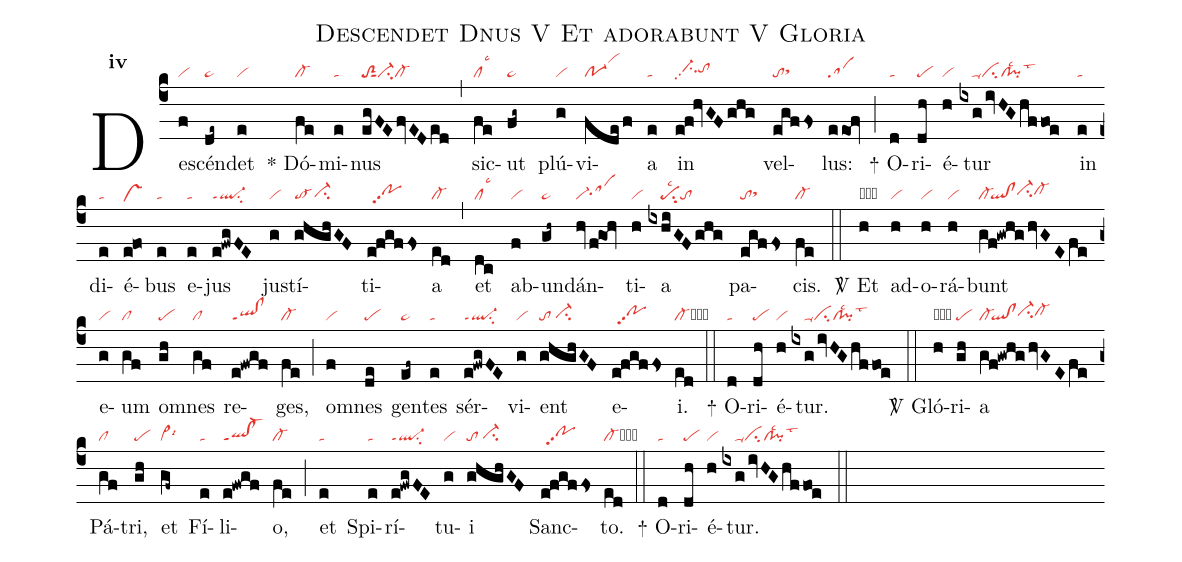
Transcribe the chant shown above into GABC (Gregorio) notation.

name:Descendet Dnus V Et adorabunt V Gloria;
office-part:re;
mode:4;
nabc-lines:1;
%%
initial-style: 1;
name: Descendet Dominus;
mode: 4;
office-part: Responsorium;
annotation: Resp.;
annotation: iv;
nabc-lines: 1;
%%
(c4) De(f|vi)scén(de~|ta>)det(e|vi) <sp>*</sp> Dó(fe|cl-)mi(e|ta)nus(egFEfvEDed|toS2sut1ci-cl-) (,) sic(fe|cllsc3)ut(fg~|ta>) plú(g|vi)vi(fde/f|po-1vihl)a(e|ta) in(e@f@hvGFghg|//ci-hhpp2tohh) vel(egffs|tosthh)lus:(eeof|sa) (;)
<sp>+</sp> O(d|ta)ri(dh|pe)é(h|vi)tur(ixg/ivHGhffoe|////ta-cicl!pilsc2lst3) in(e|ta) di(e|ta)é(e!fo|vshe)bus(e|ta) e(e|ta)jus(e!fwgFE|ql-ppt1su2) jus(g|vi)tí(ghghGF|to-ci-hg)ti(e!fgffs|//pohhpp2)a(ed|cl-) (,) et(dc|cllsc3) ab(f|vi)un(gh~|ta>)dán(hv/f!goh|vi-sahh)ti(h|vi)a(ixhiGFghg|////pelsc2su2to) pa(egffs|tosthh)cis.(fe|cl-) (::)

<sp>V/</sp> Et(h|obvi) ad(h|vi)o(h|vi)rá(h|vi)bunt(gf!gwhg/hvGEfe|cl-`ql!clci-hhcl-hh) e(g|vi)um(gf|cl) om(gh|pe)nes(gf|cl) re(e!fwgf|ql!clppt1)ges,(fe|cl-) (;) om(f|vi)nes(de|pe) gen(ef~|ta>)tes(e|ta) sér(e!fwgFE|ql-ppt1su2)vi(g|vi)ent(ghghGF|to/ci-hg) e(e!fgffs|//pohhpp2)i.(ed|cl-cb) (::)
<sp>+</sp> O(d|ta)ri(dh|pe)é(h|vi)tur.(ixg/ivHGhffoe|////ta-cicl!pilsc2lst3) (::)

<sp>V/</sp> Gló(h|obvi)ri(gh|pe)a(gf!gwhg/hvGEfe|cl-`ql!clci-hhcl-hh) Pá(gf|cl)tri,(gh|pe) et(gf~|vi>lsi6) Fí(e|ta)li(e!fwgf|ql!cl-ppt1)o,(fe|cl-) (;)et(e|ta) Spi(e|ta)rí(e!fwgFE|ql-ppt1su2)tu(g|vi)i(ghghGF|to/ci-hg) Sanc(e!fgffs|//pohhpp2)to.(ed|cl-cb) (::)
<sp>+</sp> O(d|ta)ri(dh|pe)é(h|vi)tur.(ixg/ivHGhffoe|////ta-cicl!pilsc2lst3) (::)
